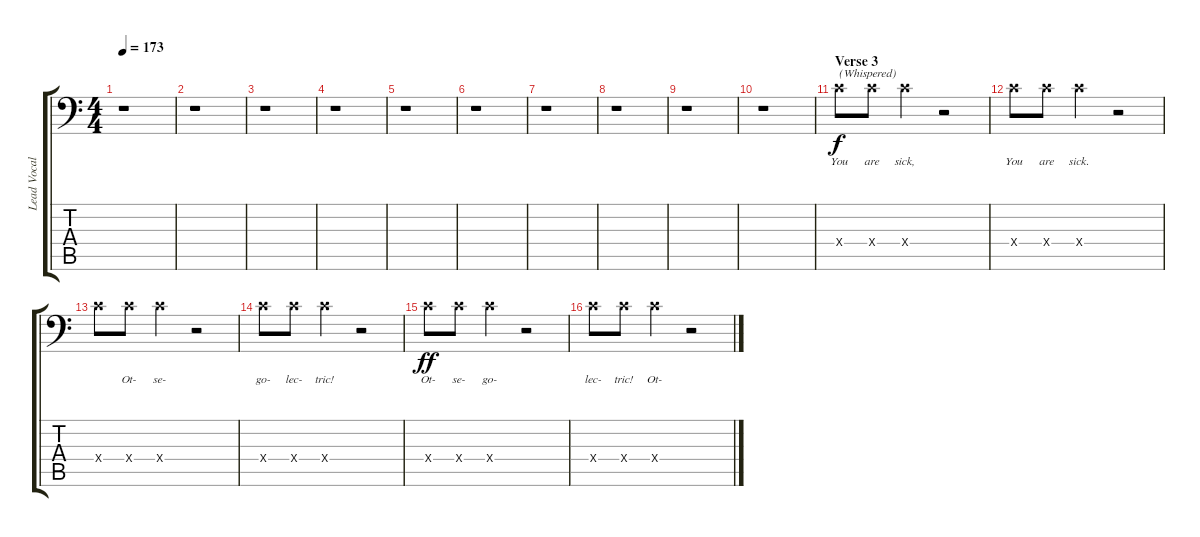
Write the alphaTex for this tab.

\track ("Lead Vocals (Wayne Static)" "Lead Vocal") {instrument distortionguitar}
\staff {score tabs}
\tuning (C4 G3 Eb3 Bb2 F2 Bb1) {hide}
\ts (4 4)
\tempo 173
\clef f4
\ks c
r.1{dy f} |
r.1 |
r.1 |
r.1 |
r.1 |
r.1 |
r.1 |
r.1 |
r.1 |
r.1 |
\section ("" "Verse 3")
2.4{x}.8{txt "(Whispered)" lyrics (0 "You") lyrics (1 "") lyrics (2 "") lyrics (3 "") lyrics (4 "")} 2.4{x}.8{lyrics (0 "are") lyrics (1 "") lyrics (2 "") lyrics (3 "") lyrics (4 "")} 2.4{x}.4{lyrics (0 "sick,") lyrics (1 "") lyrics (2 "") lyrics (3 "") lyrics (4 "")} r.2 |
2.4{x}.8{lyrics (0 "You") lyrics (1 "") lyrics (2 "") lyrics (3 "") lyrics (4 "")} 2.4{x}.8{lyrics (0 "are") lyrics (1 "") lyrics (2 "") lyrics (3 "") lyrics (4 "")} 2.4{x}.4{lyrics (0 "sick.") lyrics (1 "") lyrics (2 "") lyrics (3 "") lyrics (4 "")} r.2 |
2.4{x}.8{lyrics (0 "") lyrics (1 "") lyrics (2 "") lyrics (3 "") lyrics (4 "")} 2.4{x}.8{lyrics (0 "Ot-") lyrics (1 "") lyrics (2 "") lyrics (3 "") lyrics (4 "")} 2.4{x}.4{lyrics (0 "se-") lyrics (1 "") lyrics (2 "") lyrics (3 "") lyrics (4 "")} r.2 |
2.4{x}.8{lyrics (0 "go-") lyrics (1 "") lyrics (2 "") lyrics (3 "") lyrics (4 "")} 2.4{x}.8{lyrics (0 "lec-") lyrics (1 "") lyrics (2 "") lyrics (3 "") lyrics (4 "")} 2.4{x}.4{lyrics (0 "tric!") lyrics (1 "") lyrics (2 "") lyrics (3 "") lyrics (4 "")} r.2 |
2.4{x}.8{lyrics (0 "Ot-") lyrics (1 "") lyrics (2 "") lyrics (3 "") lyrics (4 "") dy ff} 2.4{x}.8{lyrics (0 "se-") lyrics (1 "") lyrics (2 "") lyrics (3 "") lyrics (4 "")} 2.4{x}.4{lyrics (0 "go-") lyrics (1 "") lyrics (2 "") lyrics (3 "") lyrics (4 "")} r.2 |
2.4{x}.8{lyrics (0 "lec-") lyrics (1 "") lyrics (2 "") lyrics (3 "") lyrics (4 "")} 2.4{x}.8{lyrics (0 "tric!") lyrics (1 "") lyrics (2 "") lyrics (3 "") lyrics (4 "")} 2.4{x}.4{lyrics (0 "Ot-") lyrics (1 "") lyrics (2 "") lyrics (3 "") lyrics (4 "")} r.2
